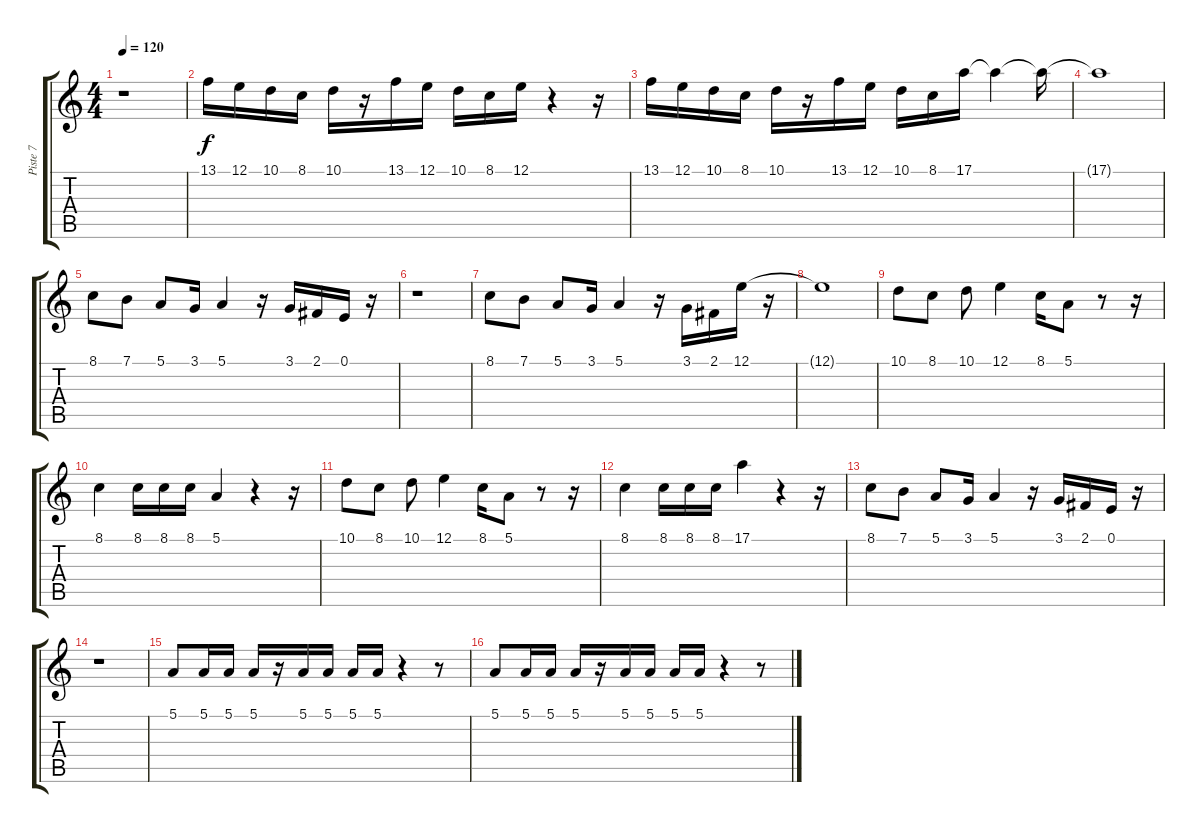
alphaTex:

\track ("Piste 7" "Piste 7") {instrument electricpiano1}
\staff {score tabs}
\tuning (E4 B3 G3 D3 A2 E2) {hide}
\ts (4 4)
\tempo 120
\clef g2
\ks c
r.1{dy f} |
13.1.16 12.1.16 10.1.16 8.1.16 10.1.16 r.16 13.1.16 12.1.16 10.1.16 8.1.16 12.1.16 r.4 r.16 |
13.1.16 12.1.16 10.1.16 8.1.16 10.1.16 r.16 13.1.16 12.1.16 10.1.16 8.1.16 17.1.16 17.1{t}.4 17.1{t}.16 |
17.1{t}.1 |
8.1.8 7.1.8 5.1.8 3.1.16 5.1.4 r.16 3.1.16 2.1.16 0.1.16 r.16 |
r.1 |
8.1.8 7.1.8 5.1.8 3.1.16 5.1.4 r.16 3.1.16 2.1.16 12.1.16 r.16 |
12.1{t}.1 |
10.1.8 8.1.8 10.1.8 12.1.4 8.1.16 5.1.8 r.8 r.16 |
8.1.4 8.1.16 8.1.16 8.1.16 5.1.4 r.4 r.16 |
10.1.8 8.1.8 10.1.8 12.1.4 8.1.16 5.1.8 r.8 r.16 |
8.1.4 8.1.16 8.1.16 8.1.16 17.1.4 r.4 r.16 |
8.1.8 7.1.8 5.1.8 3.1.16 5.1.4 r.16 3.1.16 2.1.16 0.1.16 r.16 |
r.1 |
5.1.8 5.1.16 5.1.16 5.1.16 r.16 5.1.16 5.1.16 5.1.16 5.1.16 r.4 r.8 |
5.1.8 5.1.16 5.1.16 5.1.16 r.16 5.1.16 5.1.16 5.1.16 5.1.16 r.4 r.8
